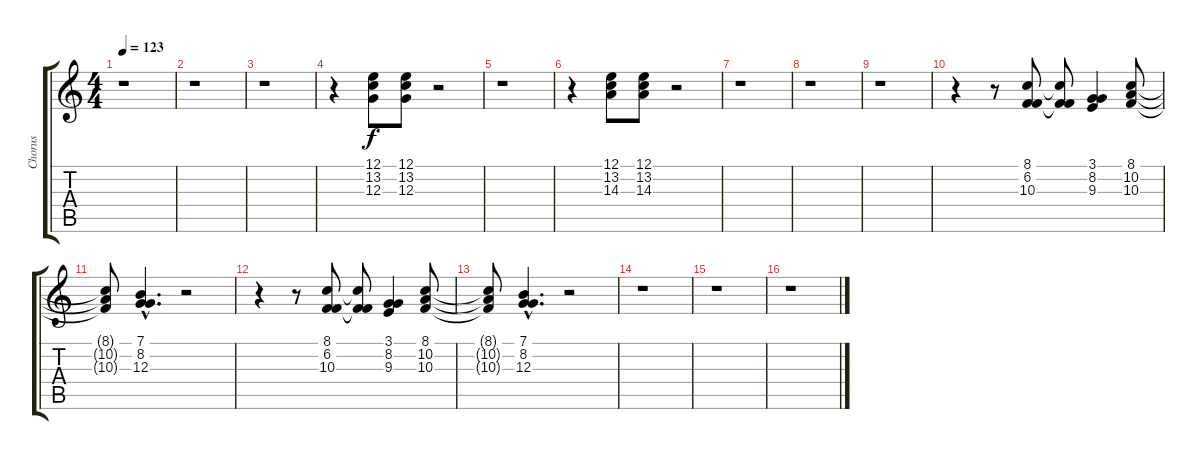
\track ("Chorus" "Chorus") {instrument choiraahs}
\staff {score tabs}
\tuning (E4 B3 G3 D3 A2 E2) {hide}
\ts (4 4)
\tempo 123
\clef g2
\ks c
r.1{dy f} |
r.1 |
r.1 |
r.4 (12.1 13.2 12.3).8 (12.1 13.2 12.3).8 r.2 |
r.1 |
r.4 (12.1 13.2 14.3).8 (12.1 13.2 14.3).8 r.2 |
r.1 |
r.1 |
r.1 |
r.4 r.8 (8.1 6.2 10.3).8 (8.1{t} 6.2{t} 10.3{t}).8 (3.1 8.2 9.3).4 (8.1 10.2 10.3).8 |
(8.1{t} 10.2{t} 10.3{t}).8 (7.1{hac} 8.2{hac} 12.3{hac}).4{d} r.2 |
r.4 r.8 (8.1 6.2 10.3).8 (8.1{t} 6.2{t} 10.3{t}).8 (3.1 8.2 9.3).4 (8.1 10.2 10.3).8 |
(8.1{t} 10.2{t} 10.3{t}).8 (7.1{hac} 8.2{hac} 12.3{hac}).4{d} r.2 |
r.1 |
r.1 |
r.1
